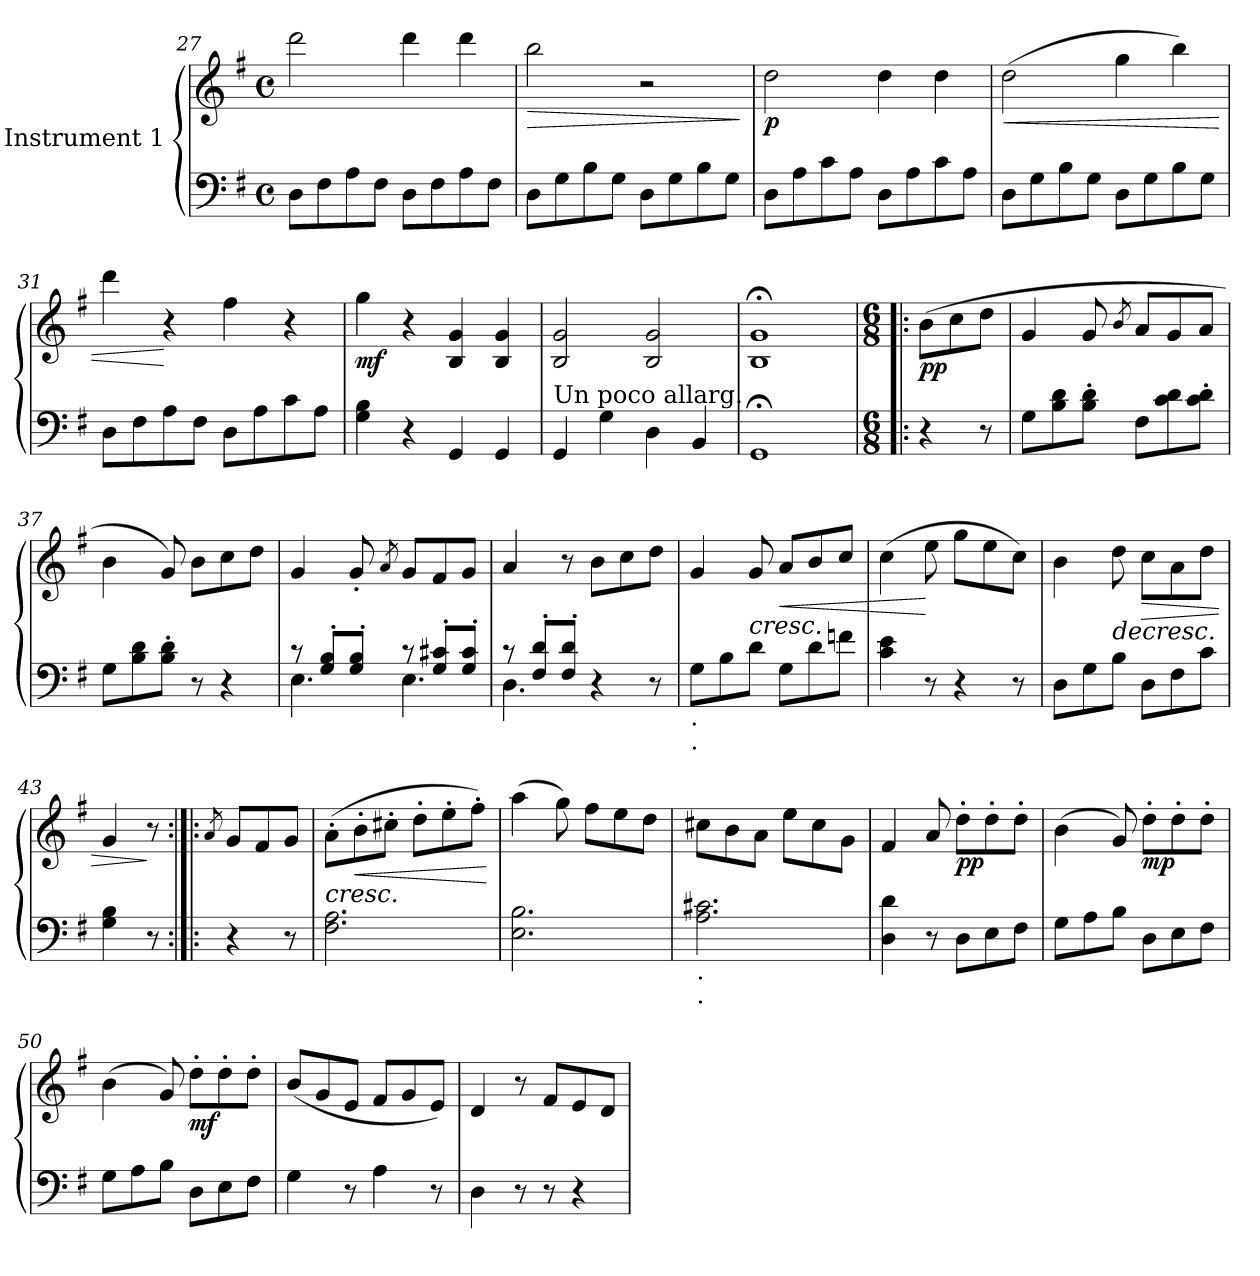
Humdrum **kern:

**kern	**kern	**dynam
*part1	*part1	*part1
*staff2	*staff1	*staff1/2
*I"Instrument 1	*	*
*clefF4	*clefG2	*
*k[f#]	*k[f#]	*
*G:	*G:	*
*M4/4	*M4/4	*
*met(c)	*met(c)	*
=27	=27	=27
8D\L	2ddd\	.
8F#\	.	.
8A\	.	.
8F#\J	.	.
8D\L	4ddd\	.
8F#\	.	.
8A\	4ddd\	.
8F#\J	.	.
=28	=28	=28
!	!	!LO:HP:b
8D\L	2bb\	>
8G\	.	.
8B\	.	.
8G\J	.	.
8D\L	2r	.
8G\	.	.
8B\	.	.
8G\J	.	.
.	.	]
!!LO:LB:g=z
=29	=29	=29
!	!	!LO:DY:b
8D\L	2dd\	p
8A\	.	.
8c\	.	.
8A\J	.	.
8D\L	4dd\	.
8A\	.	.
8c\	4dd\	.
8A\J	.	.
=30	=30	=30
!	!	!LO:HP:b
8D\L	(>2dd\	<
8G\	.	.
8B\	.	.
8G\J	.	.
8D\L	4gg\	.
8G\	.	.
8B\	4bb\)	.
8G\J	.	.
=31	=31	=31
8D\L	4ddd\	.
8F#\	.	.
8A\	4r	[
8F#\J	.	.
8D\L	4ff#\	.
8A\	.	.
8c\	4r	.
8A\J	.	.
=32	=32	=32
!	!	!LO:DY:b
4G\ 4B\	4gg\	mf
4r	4r	.
4GG/	4B/ 4g/	.
4GG/	4B/ 4g/	.
!!LO:LB:g=z
=33	=33	=33
!LO:TX:a:t=Un poco allarg.	!	!
4GG/	2B/ 2g/	.
4G\	.	.
4D\	2B/ 2g/	.
4BB/	.	.
=34	=34	=34
1GG;<	1B;< 1g;<	.
!!LO:PB:g=z
=35!|:	=35!|:	=35!|:
*M6/8	*M6/8	*
!	!	!LO:DY:b
!	!	!LO:DY:n=1:b
4r	(8b\L	p p
.	8cc\	.
8r	8dd\J	.
=36	=36	=36
8G\L	4g/	.
8B\ 8d\	.	.
8B\' 8d\'J	8g/	.
.	8qb/	.
8F#\L	8a/L	.
8c\ 8d\	8g/	.
8c\' 8d\'J	8a/J	.
=37	=37	=37
8G\L	4b\	.
8B\ 8d\	.	.
8B\' 8d\'J	8g/)	.
8r	8b\L	.
4r	8cc\	.
.	8dd\J	.
=38	=38	=38
*^	*	*
8rc	4.E\	4g/	.
8G/' 8B/'L	.	.	.
8G/' 8B/'J	.	8g'/	.
.	.	8qa/	.
8rc	4.E\	8g/L	.
8G/' 8c#X/'L	.	8f#/	.
8G/' 8c#/'J	.	8g/J	.
!!LO:LB:g=z
=39	=39	=39	=39
8rc	4.D\	4a/	.
8F#/' 8d/'L	.	.	.
8F#/' 8d/'J	.	8r	.
4r	4.ryy	8b\L	.
.	.	8cc\	.
8r	.	8dd\J	.
*v	*v	*	*
=40	=40	=40
!LO:TX:b:t=.	!	!
!LO:TX:b:t=.	!	!
8G\L	4g/	.
8B\	.	.
!	!	!LO:HP:b
8d\J	8g/	<
!	!	!LO:HP:b
8G\L	8a/L	<
8d\	8b/	.
8fn\J	8cc/J	.
=41	=41	=41
4c\ 4e\	(4cc\	.
8r	8ee\	[ [
4r	8gg\L	.
.	8ee\	.
8r	8cc\J)	.
=42	=42	=42
8D\L	4b\	.
8G\	.	.
!	!	!LO:HP:b
8B\J	8dd\	>
!	!	!LO:HP:b
8D\L	8cc\L	>
8F#\	8a\	.
8c\J	8dd\J	.
=43	=43	=43
4G\ 4B\	4g/	.
8r	8r	] ]
!!LO:LB:g=z
=44:|!|:	=44:|!|:	=44:|!|:
.	8qa/	.
!	!	!LO:DY:a=2
!	!	!LO:DY:n=1:a=2
4r	8g/L	mf mf
.	8f#/	.
8r	8g/J	.
=45	=45	=45
!	!	!LO:HP:b
2.F#\ 2.A\	(8a'\L	<
!	!	!LO:HP:b
.	8b'\	<
.	8cc#X'\J	.
.	8dd'\L	.
.	8ee'\	.
.	8ff#'\J)	.
.	.	[ [
=46	=46	=46
2.E\ 2.B\	(>4aa\	.
.	8gg\)	.
.	8ff#\L	.
.	8ee\	.
.	8dd\J	.
=47	=47	=47
!LO:TX:b:t=.	!	!
!LO:TX:b:t=.	!	!
2.A\ 2.c#X\	8cc#X\L	.
.	8b\	.
.	8a\J	.
.	8ee\L	.
.	8cc#\	.
.	8g\J	.
=48	=48	=48
4D\ 4d\	4f#/	.
8r	8a/	.
!	!	!LO:DY:b
!	!	!LO:DY:n=1:b
8D\L	8dd'\L	p p
8E\	8dd'\	.
8F#\J	8dd'\J	.
!!LO:LB:g=z
=49	=49	=49
8G\L	(>4b\	.
8A\	.	.
8B\J	8g/)	.
!	!	!LO:DY:b
8D\L	8dd'\L	mp
8E\	8dd'\	.
8F#\J	8dd'\J	.
=50	=50	=50
8G\L	(>4b\	.
8A\	.	.
8B\J	8g/)	.
!	!	!LO:DY:b
8D\L	8dd'\L	mf
8E\	8dd'\	.
8F#\J	8dd'\J	.
=51	=51	=51
4G\	(8b/L	.
.	8g/	.
8r	8e/J	.
4A\	8f#/L	.
.	8g/	.
8r	8e/J)	.
=52	=52	=52
4D\	4d/	.
8r	8r	.
8r	8f#/L	.
4r	8e/	.
.	8d/J	.
=	=	=
*-	*-	*-
